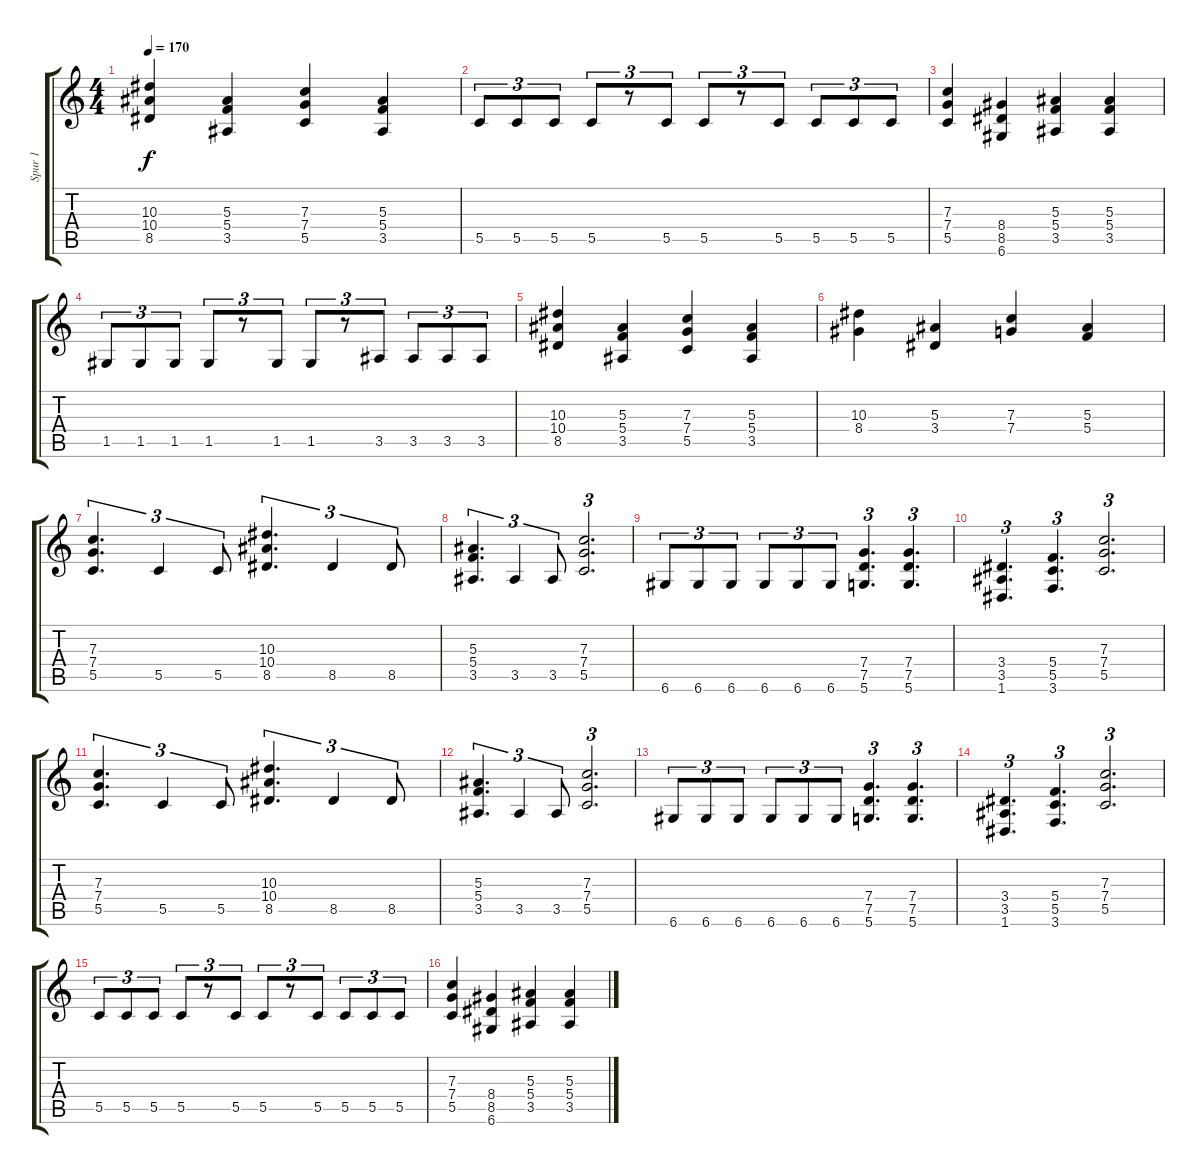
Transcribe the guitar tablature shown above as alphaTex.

\track ("Spur 1" "Spur 1") {instrument distortionguitar}
\staff {score tabs}
\tuning (D4 A3 F3 C3 G2 D2) {hide}
\ts (4 4)
\tempo 170
\clef g2
\ks c
(10.3 10.4 8.5).4{dy f} (5.3 5.4 3.5).4 (7.3 7.4 5.5).4 (5.3 5.4 3.5).4 |
5.5.8{tu (3 2)} 5.5.8{tu (3 2)} 5.5.8{tu (3 2)} 5.5.8{tu (3 2)} r.8{tu (3 2)} 5.5.8{tu (3 2)} 5.5.8{tu (3 2)} r.8{tu (3 2)} 5.5.8{tu (3 2)} 5.5.8{tu (3 2)} 5.5.8{tu (3 2)} 5.5.8{tu (3 2)} |
(7.3 7.4 5.5).4 (8.4 8.5 6.6).4 (5.3 5.4 3.5).4 (5.3 5.4 3.5).4 |
1.5.8{tu (3 2)} 1.5.8{tu (3 2)} 1.5.8{tu (3 2)} 1.5.8{tu (3 2)} r.8{tu (3 2)} 1.5.8{tu (3 2)} 1.5.8{tu (3 2)} r.8{tu (3 2)} 3.5.8{tu (3 2)} 3.5.8{tu (3 2)} 3.5.8{tu (3 2)} 3.5.8{tu (3 2)} |
(10.3 10.4 8.5).4 (5.3 5.4 3.5).4 (7.3 7.4 5.5).4 (5.3 5.4 3.5).4 |
(10.3 8.4).4 (5.3 3.4).4 (7.3 7.4).4 (5.3 5.4).4 |
(7.3 7.4 5.5).4{d tu (3 2)} 5.5.4{tu (3 2)} 5.5.8{tu (3 2)} (10.3 10.4 8.5).4{d tu (3 2)} 8.5.4{tu (3 2)} 8.5.8{tu (3 2)} |
(5.3 5.4 3.5).4{d tu (3 2)} 3.5.4{tu (3 2)} 3.5.8{tu (3 2)} (7.3 7.4 5.5).2{d tu (3 2)} |
6.6.8{tu (3 2)} 6.6.8{tu (3 2)} 6.6.8{tu (3 2)} 6.6.8{tu (3 2)} 6.6.8{tu (3 2)} 6.6.8{tu (3 2)} (7.4 7.5 5.6).4{d tu (3 2)} (7.4 7.5 5.6).4{d tu (3 2)} |
(3.4 3.5 1.6).4{d tu (3 2)} (5.4 5.5 3.6).4{d tu (3 2)} (7.3 7.4 5.5).2{d tu (3 2)} |
(7.3 7.4 5.5).4{d tu (3 2)} 5.5.4{tu (3 2)} 5.5.8{tu (3 2)} (10.3 10.4 8.5).4{d tu (3 2)} 8.5.4{tu (3 2)} 8.5.8{tu (3 2)} |
(5.3 5.4 3.5).4{d tu (3 2)} 3.5.4{tu (3 2)} 3.5.8{tu (3 2)} (7.3 7.4 5.5).2{d tu (3 2)} |
6.6.8{tu (3 2)} 6.6.8{tu (3 2)} 6.6.8{tu (3 2)} 6.6.8{tu (3 2)} 6.6.8{tu (3 2)} 6.6.8{tu (3 2)} (7.4 7.5 5.6).4{d tu (3 2)} (7.4 7.5 5.6).4{d tu (3 2)} |
(3.4 3.5 1.6).4{d tu (3 2)} (5.4 5.5 3.6).4{d tu (3 2)} (7.3 7.4 5.5).2{d tu (3 2)} |
5.5.8{tu (3 2)} 5.5.8{tu (3 2)} 5.5.8{tu (3 2)} 5.5.8{tu (3 2)} r.8{tu (3 2)} 5.5.8{tu (3 2)} 5.5.8{tu (3 2)} r.8{tu (3 2)} 5.5.8{tu (3 2)} 5.5.8{tu (3 2)} 5.5.8{tu (3 2)} 5.5.8{tu (3 2)} |
(7.3 7.4 5.5).4 (8.4 8.5 6.6).4 (5.3 5.4 3.5).4 (5.3 5.4 3.5).4
